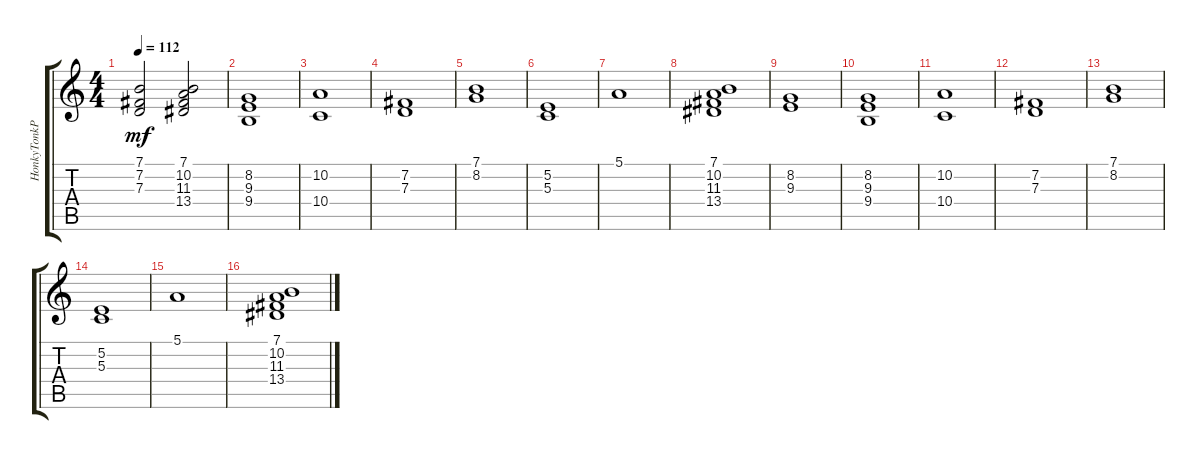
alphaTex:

\track ("HonkyTonkPno" "HonkyTonkP") {instrument pad8sweep}
\staff {score tabs}
\tuning (E4 B3 G3 D3 A2 E2) {hide}
\ts (4 4)
\tempo 112
\clef g2
\ks c
(7.1 7.2 7.3).2{dy mf} (7.1 10.2 11.3 13.4).2 |
(8.2 9.3 9.4).1 |
(10.2 10.4).1 |
(7.2 7.3).1 |
(7.1 8.2).1 |
(5.2 5.3).1 |
5.1.1 |
(7.1 10.2 11.3 13.4).1 |
(8.2 9.3).1 |
(8.2 9.3 9.4).1 |
(10.2 10.4).1 |
(7.2 7.3).1 |
(7.1 8.2).1 |
(5.2 5.3).1 |
5.1.1 |
(7.1 10.2 11.3 13.4).1
